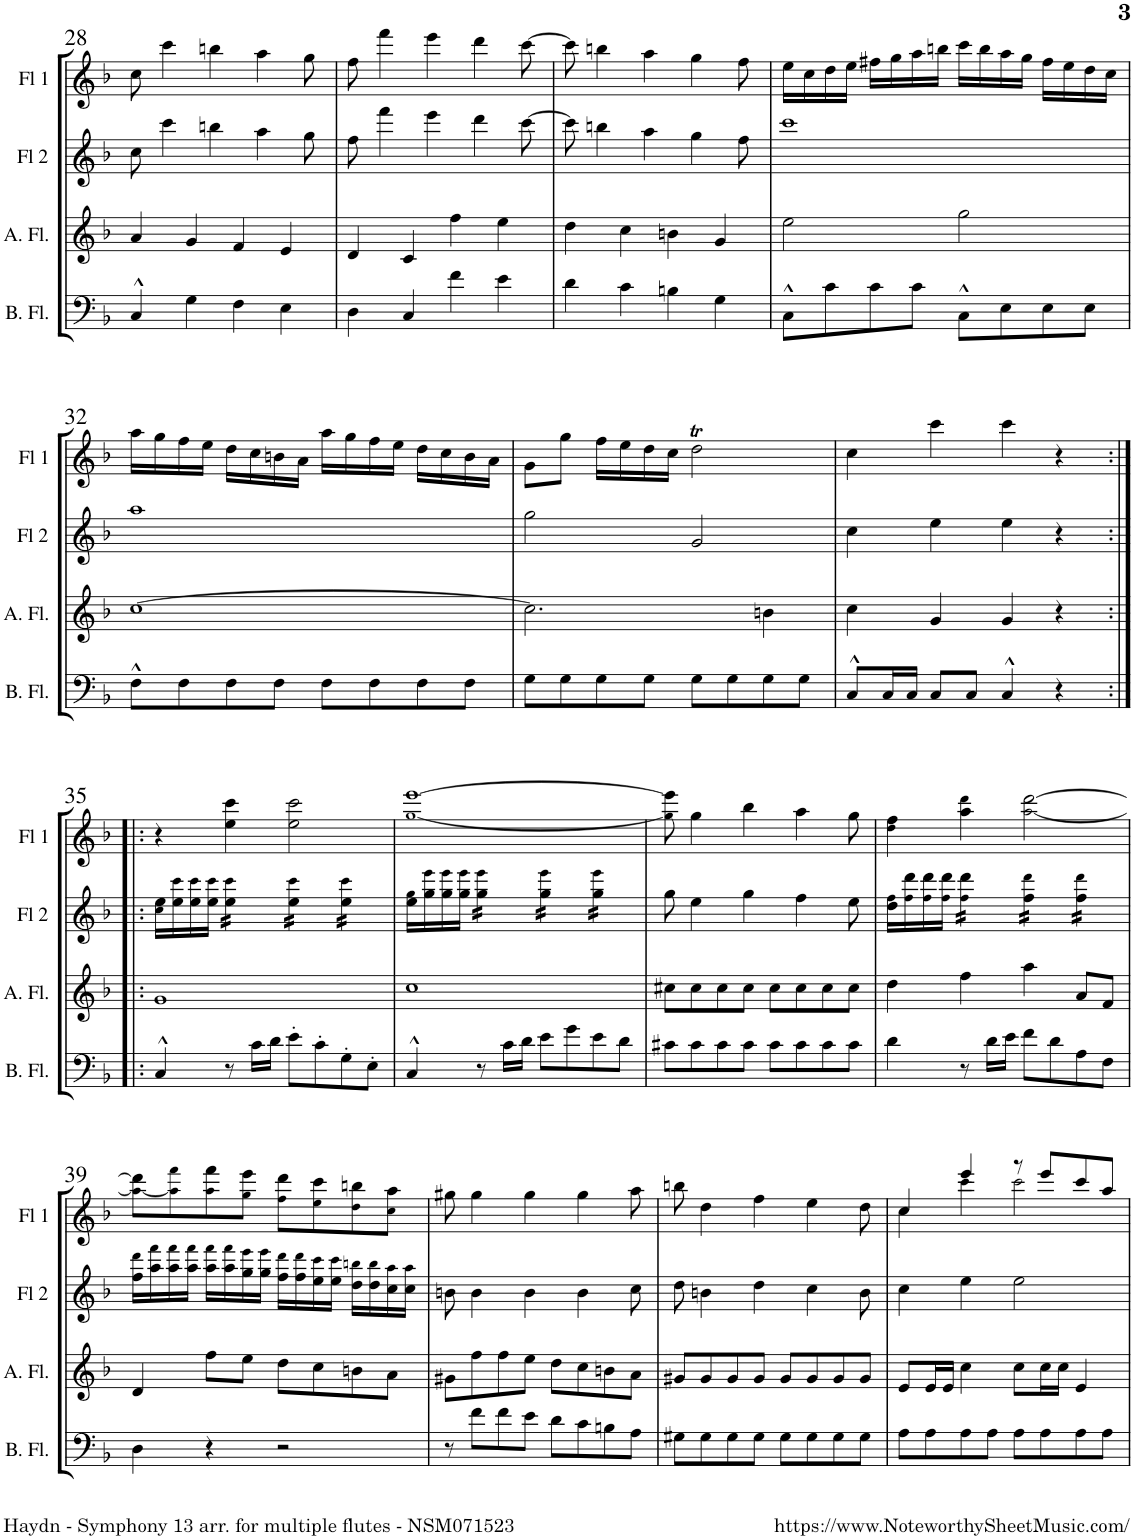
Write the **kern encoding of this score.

**kern	**kern	**kern	**kern	**kern	**kern
*part6	*part5	*part4	*part3	*part2	*part1
*staff6	*staff5	*staff4	*staff3	*staff2	*staff1
*I"Bass Flute	*I"Alto Flute	*I"Flute 2b	*I"Flute 2	*I"Flute 1b	*I"Flute 1
*I'B. Fl.	*I'A. Fl.	*I'Fl 2b	*I'Fl 2	*I'Fl 1b	*I'Fl 1
!!LO:PB:g=z
*clefF4	*clefG2	*clefG2	*clefG2	*clefG2	*clefG2
*k[b-]	*k[b-]	*k[b-]	*k[b-]	*k[b-]	*k[b-]
*M4/4	*M4/4	*M4/4	*M4/4	*M4/4	*M4/4
*met(c)	*met(c)	*met(c)	*met(c)	*met(c)	*met(c)
=28	=28	=28	=28	=28	=28
4C^^/	4a/	8cc	8cc\	8cc	8cc\
.	.	4ccc	4ccc\	4ccc	4ccc\
4G\	4g/	.	.	.	.
.	.	4bbn	4bbn\	4bbn	4bbn\
4F\	4f/	.	.	.	.
.	.	4aa	4aa\	4aa	4aa\
4E\	4e/	.	.	.	.
.	.	8gg	8gg\	8gg	8gg\
=29	=29	=29	=29	=29	=29
4D\	4d/	8ff	8ff\	8ff	8ff\
.	.	4fff	4fff\	4fff	4fff\
4C/	4c/	.	.	.	.
.	.	4eee	4eee\	4eee	4eee\
4f\	4ff\	.	.	.	.
.	.	4ddd	4ddd\	4ddd	4ddd\
4e\	4ee\	.	.	.	.
.	.	[8ccc	[8ccc\	[8ccc	[8ccc\
=30	=30	=30	=30	=30	=30
4d\	4dd\	8ccc]	8ccc\]	8ccc]	8ccc\]
.	.	4bbn	4bbn\	4bbn	4bbn\
4c\	4cc\	.	.	.	.
.	.	4aa	4aa\	4aa	4aa\
4Bn\	4bn\	.	.	.	.
.	.	4gg	4gg\	4gg	4gg\
4G\	4g/	.	.	.	.
.	.	8ff	8ff\	8ff	8ff\
=31	=31	=31	=31	=31	=31
8C^^\L	2ee\	1ccc	1ccc	16ee\LL	16ee\LL
.	.	.	.	16cc\J	16cc\
8c\	.	.	.	16dd\L	16dd\
.	.	.	.	16ee\JJ	16ee\JJ
8c\	.	.	.	16ff#X\LL	16ff#X\LL
.	.	.	.	16gg\J	16gg\
8c\J	.	.	.	16aa\L	16aa\
.	.	.	.	16bbn\JJ	16bbn\JJ
8C^^\L	2gg\	.	.	16ccc\LL	16ccc\LL
.	.	.	.	16bb\J	16bb\
8E\	.	.	.	16aa\L	16aa\
.	.	.	.	16gg\JJ	16gg\JJ
8E\	.	.	.	16ff#\LL	16ff#\LL
.	.	.	.	16ee\J	16ee\
8E\J	.	.	.	16dd\L	16dd\
.	.	.	.	16cc\JJ	16cc\JJ
!!LO:LB:g=z
=32	=32	=32	=32	=32	=32
8F^^\L	[1cc	1aa	1aa	16aa\LL	16aa\LL
.	.	.	.	16gg\J	16gg\
8F\	.	.	.	16ff\L	16ff\
.	.	.	.	16ee\JJ	16ee\JJ
8F\	.	.	.	16dd\LL	16dd\LL
.	.	.	.	16cc\J	16cc\
8F\J	.	.	.	16bn\L	16bn\
.	.	.	.	16a\JJ	16a\JJ
8F\L	.	.	.	16aa\LL	16aa\LL
.	.	.	.	16gg\J	16gg\
8F\	.	.	.	16ff\L	16ff\
.	.	.	.	16ee\JJ	16ee\JJ
8F\	.	.	.	16dd\LL	16dd\LL
.	.	.	.	16cc\J	16cc\
8F\J	.	.	.	16b\L	16b\
.	.	.	.	16a\JJ	16a\JJ
=33	=33	=33	=33	=33	=33
8G\L	2.cc\]	2gg	2gg\	8g\L	8g\L
8G\	.	.	.	8gg\J	8gg\J
8G\	.	.	.	16ff\LL	16ff\LL
.	.	.	.	16ee\J	16ee\
8G\J	.	.	.	16dd\L	16dd\
.	.	.	.	16cc\JJ	16cc\JJ
8G\L	.	2g	2g/	2ddT	2ddT\
8G\	.	.	.	.	.
8G\	4bn\	.	.	.	.
8G\J	.	.	.	.	.
=34	=34	=34	=34	=34	=34
8C^^/L	4cc\	4cc	4cc\	4cc	4cc\
16C/L	.	.	.	.	.
16C/JJ	.	.	.	.	.
8C/L	4g/	4ee	4ee\	4ccc	4ccc\
8C/J	.	.	.	.	.
4C^^/	4g/	4ee	4ee\	4ccc	4ccc\
4r	4r	4r	4r	4r	4r
!!LO:LB:g=z
=35:|!|:	=35:|!|:	=35:|!|:	=35:|!|:	=35:|!|:	=35:|!|:
4C^^/	1g	16cc\LL	16cc!\ 16ee\LL	4r	4r
.	.	16ccc\J	16ee\ 16ccc!\	.	.
.	.	16ccc\L	16ee\ 16ccc!\	.	.
.	.	16ccc\JJ	16ee\ 16ccc!\JJ	.	.
*	*	*tremolo	*	*	*
*	*	*	*tremolo	*	*
8r	.	16cccLL	16ee\ 16ccc!\LL	4ee	4ee\ 4ccc\
.	.	16ccc	16ee\ 16ccc!\	.	.
16c\LL	.	16ccc	16ee\ 16ccc!\	.	.
16d\JJ	.	16cccJJ	16ee\ 16ccc!\JJ	.	.
8e'\L	.	16cccLL	16ee\ 16ccc!\LL	2ee	2ee\ 2ccc\
.	.	16ccc	16ee\ 16ccc!\	.	.
8c'\	.	16ccc	16ee\ 16ccc!\	.	.
.	.	16cccJJ	16ee\ 16ccc!\JJ	.	.
8G'\	.	16cccLL	16ee\ 16ccc!\LL	.	.
.	.	16ccc	16ee\ 16ccc!\	.	.
8E'\J	.	16ccc	16ee\ 16ccc!\	.	.
.	.	16cccJJ	16ee\ 16ccc!\JJ	.	.
*	*	*	*Xtremolo	*	*
*	*	*Xtremolo	*	*	*
=36	=36	=36	=36	=36	=36
4C^^/	1cc	16gg\LL	16ee\ 16gg!\LL	[1gg	[1gg! [1eee
.	.	16eee\J	16gg\ 16eee!\	.	.
.	.	16eee\L	16gg\ 16eee!\	.	.
.	.	16eee\JJ	16gg\ 16eee!\JJ	.	.
*	*	*tremolo	*	*	*
*	*	*	*tremolo	*	*
8r	.	16eeeLL	16gg\ 16eee!\LL	.	.
.	.	16eee	16gg\ 16eee!\	.	.
16c\LL	.	16eee	16gg\ 16eee!\	.	.
16d\JJ	.	16eeeJJ	16gg\ 16eee!\JJ	.	.
8e\L	.	16eeeLL	16gg\ 16eee!\LL	.	.
.	.	16eee	16gg\ 16eee!\	.	.
8g\	.	16eee	16gg\ 16eee!\	.	.
.	.	16eeeJJ	16gg\ 16eee!\JJ	.	.
8e\	.	16eeeLL	16gg\ 16eee!\LL	.	.
.	.	16eee	16gg\ 16eee!\	.	.
8d\J	.	16eee	16gg\ 16eee!\	.	.
.	.	16eeeJJ	16gg\ 16eee!\JJ	.	.
*	*	*	*Xtremolo	*	*
*	*	*Xtremolo	*	*	*
=37	=37	=37	=37	=37	=37
8c#X\L	8cc#X\L	8gg	8gg\	8gg]	8gg!\] 8eee\]
8c#\	8cc#\	4ee	4ee\	4gg	4gg\
8c#\	8cc#\	.	.	.	.
8c#\J	8cc#\J	4gg	4gg\	4bb-	4bb-\
8c#\L	8cc#\L	.	.	.	.
8c#\	8cc#\	4ff	4ff\	4aa	4aa\
8c#\	8cc#\	.	.	.	.
8c#\J	8cc#\J	8ee	8ee\	8gg	8gg\
=38	=38	=38	=38	=38	=38
4d\	4dd\	16ff\LL	16dd\ 16ff!\LL	4dd	4dd!\ 4ff\
.	.	16ff\J	16ff!\ 16ddd\	.	.
.	.	16ff\L	16ff!\ 16ddd\	.	.
.	.	16ff\JJ	16ff!\ 16ddd\JJ	.	.
*	*	*tremolo	*	*	*
*	*	*	*tremolo	*	*
8r	4ff\	16ffLL	16ff!\ 16ddd\LL	4ddd	4aa\ 4ddd!\
.	.	16ff	16ff!\ 16ddd\	.	.
16d\LL	.	16ff	16ff!\ 16ddd\	.	.
16e\JJ	.	16ffJJ	16ff!\ 16ddd\JJ	.	.
8f\L	4aa\	16ffLL	16ff\ 16ddd!\LL	[2aa	[2aa!\ [2ddd\
.	.	16ff	16ff\ 16ddd!\	.	.
8d\	.	16ff	16ff\ 16ddd!\	.	.
.	.	16ffJJ	16ff\ 16ddd!\JJ	.	.
8A\	8a/L	16ffLL	16ff\ 16ddd!\LL	.	.
.	.	16ff	16ff\ 16ddd!\	.	.
8F\J	8f/J	16ff	16ff\ 16ddd!\	.	.
.	.	16ffJJ	16ff\ 16ddd!\JJ	.	.
*	*	*	*Xtremolo	*	*
*	*	*Xtremolo	*	*	*
!!LO:LB:g=z
=39	=39	=39	=39	=39	=39
4D\	4d/	16ddd\LL	16ff\ 16ddd!\LL	4aa_	8aa!\_ 8ddd\]L
.	.	16fff\J	16aa\ 16fff!\	.	.
.	.	16fff\L	16aa\ 16fff!\	.	8aa!\] 8fff!\
.	.	16fff\JJ	16aa\ 16fff!\JJ	.	.
4r	8ff\L	16fff\LL	16aa\ 16fff!\LL	8aa\L]	8aa!\ 8fff\
.	.	16fff\J	16aa\ 16fff!\	.	.
.	8ee\J	16eee\L	16gg\ 16eee!\	8gg\J	8gg!\ 8eee\J
.	.	16eee\JJ	16gg\ 16eee!\JJ	.	.
2r	8dd\L	16ddd\LL	16ff\ 16ddd!\LL	8ff\L	8ff!\ 8ddd\L
.	.	16ddd\J	16ff\ 16ddd!\	.	.
.	8cc\	16ccc\L	16ee\ 16ccc!\	8ee\J	8ee!\ 8ccc\
.	.	16ccc\JJ	16ee\ 16ccc!\JJ	.	.
.	8bn\	16bbn\LL	16dd\ 16bbn!\LL	8dd\L	8dd!\ 8bbn\
.	.	16bb\J	16dd\ 16bb!\	.	.
.	8a\J	16aa\L	16cc\ 16aa!\	8cc\J	8cc!\ 8aa\J
.	.	16aa\JJ	16cc\ 16aa!\JJ	.	.
=40	=40	=40	=40	=40	=40
8r	8g#X\L	8bn	8bn\	8gg#X	8gg#X\
8f\L	8ff\	4b	4b\	4gg#	4gg#\
8f\	8ff\	.	.	.	.
8e\J	8ee\J	4b	4b\	4gg#	4gg#\
8d\L	8dd\L	.	.	.	.
8c\	8cc\	4b	4b\	4gg#	4gg#\
8Bn\	8bn\	.	.	.	.
8A\J	8a\J	8cc	8cc\	8aa	8aa\
=41	=41	=41	=41	=41	=41
8G#X\L	8g#X/L	8dd	8dd\	8bbn	8bbn\
8G#\	8g#/	4bn	4bn\	4dd	4dd\
8G#\	8g#/	.	.	.	.
8G#\J	8g#/J	4dd	4dd\	4ff	4ff\
8G#\L	8g#/L	.	.	.	.
8G#\	8g#/	4cc	4cc\	4ee	4ee\
8G#\	8g#/	.	.	.	.
8G#\J	8g#/J	8b	8b\	8dd	8dd\
=42	=42	=42	=42	=42	=42
*	*	*	*	*	*^
8A\L	8e/L	4cc	4cc\	4cc	4cc/	4cc!\
8A\	16e/L	.	.	.	.	.
.	16e/JJ	.	.	.	.	.
8A\	4cc\	4ee	4ee\	4ccc	4eee/	4ccc!\
8A\J	.	.	.	.	.	.
8A\L	8cc\L	2ee	2ee\	2ccc	8r	2ccc!\
8A\	16cc\L	.	.	.	8eee/L	.
.	16cc\JJ	.	.	.	.	.
8A\	4e/	.	.	.	8ccc/	.
8A\J	.	.	.	.	8aa/J	.
*	*	*	*	*	*v	*v
=	=	=	=	=	=
*-	*-	*-	*-	*-	*-
